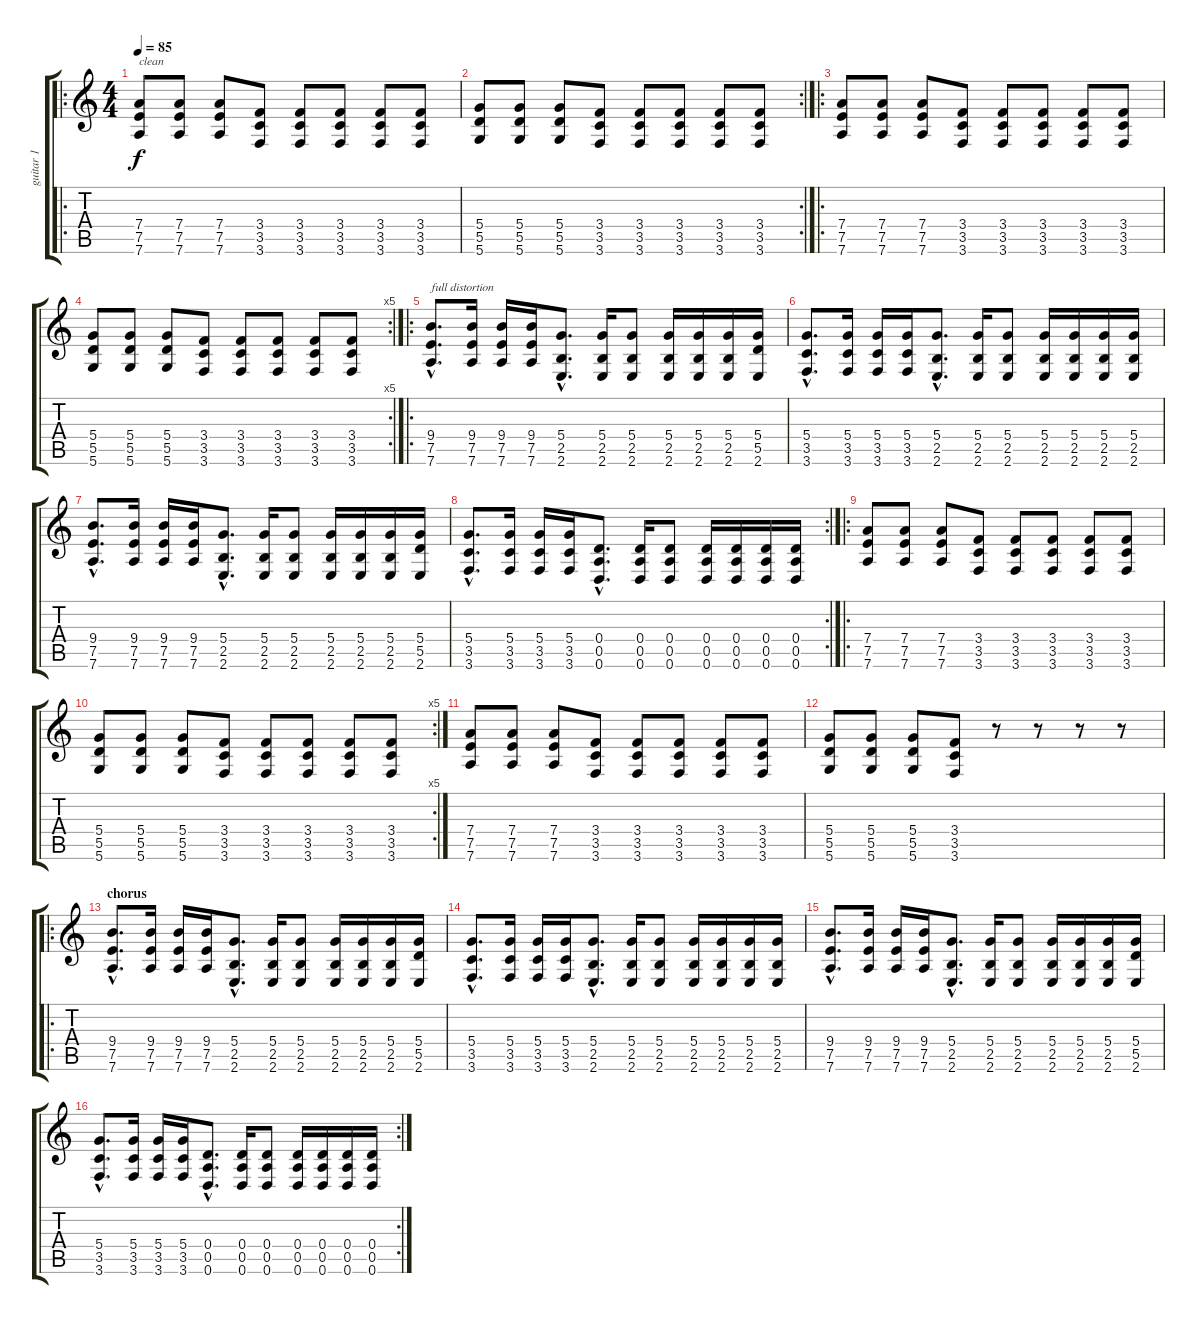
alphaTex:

\track ("guitar 1" "guitar 1") {instrument electricguitarclean}
\staff {score tabs}
\tuning (E4 B3 G3 D3 A2 D2) {hide}
\ro
\ts (4 4)
\tempo 85
\clef g2
\ks c
(7.4 7.5 7.6).8{txt "clean " dy f instrument electricguitarclean} (7.4 7.5 7.6).8 (7.4 7.5 7.6).8 (3.4 3.5 3.6).8 (3.4 3.5 3.6).8 (3.4 3.5 3.6).8 (3.4 3.5 3.6).8 (3.4 3.5 3.6).8 |
\rc 2
(5.4 5.5 5.6).8 (5.4 5.5 5.6).8 (5.4 5.5 5.6).8 (3.4 3.5 3.6).8 (3.4 3.5 3.6).8 (3.4 3.5 3.6).8 (3.4 3.5 3.6).8 (3.4 3.5 3.6).8 |
\ro
(7.4 7.5 7.6).8 (7.4 7.5 7.6).8 (7.4 7.5 7.6).8 (3.4 3.5 3.6).8 (3.4 3.5 3.6).8 (3.4 3.5 3.6).8 (3.4 3.5 3.6).8 (3.4 3.5 3.6).8 |
\rc 5
(5.4 5.5 5.6).8 (5.4 5.5 5.6).8 (5.4 5.5 5.6).8 (3.4 3.5 3.6).8 (3.4 3.5 3.6).8 (3.4 3.5 3.6).8 (3.4 3.5 3.6).8 (3.4 3.5 3.6).8 |
\ro
(9.4{hac} 7.5{hac} 7.6{hac}).8{d txt "full distortion"} (9.4 7.5 7.6).16 (9.4 7.5 7.6).16 (9.4 7.5 7.6).16 (5.4{hac} 2.5{hac} 2.6{hac}).8{d} (5.4 2.5 2.6).16 (5.4 2.5 2.6).8 (5.4 2.5 2.6).16 (5.4 2.5 2.6).16 (5.4 2.5 2.6).16 (5.4 5.5 2.6).16 |
(5.4{hac} 3.5{hac} 3.6{hac}).8{d} (5.4 3.5 3.6).16 (5.4 3.5 3.6).16 (5.4 3.5 3.6).16 (5.4{hac} 2.5{hac} 2.6{hac}).8{d} (5.4 2.5 2.6).16 (5.4 2.5 2.6).8 (5.4 2.5 2.6).16 (5.4 2.5 2.6).16 (5.4 2.5 2.6).16 (5.4 2.5 2.6).16 |
(9.4{hac} 7.5{hac} 7.6{hac}).8{d} (9.4 7.5 7.6).16 (9.4 7.5 7.6).16 (9.4 7.5 7.6).16 (5.4{hac} 2.5{hac} 2.6{hac}).8{d} (5.4 2.5 2.6).16 (5.4 2.5 2.6).8 (5.4 2.5 2.6).16 (5.4 2.5 2.6).16 (5.4 2.5 2.6).16 (5.4 5.5 2.6).16 |
\rc 2
(5.4{hac} 3.5{hac} 3.6{hac}).8{d} (5.4 3.5 3.6).16 (5.4 3.5 3.6).16 (5.4 3.5 3.6).16 (0.4{hac} 0.5{hac} 0.6{hac}).8{d} (0.4 0.5 0.6).16 (0.4 0.5 0.6).8 (0.4 0.5 0.6).16 (0.4 0.5 0.6).16 (0.4 0.5 0.6).16 (0.4 0.5 0.6).16 |
\ro
(7.4 7.5 7.6).8 (7.4 7.5 7.6).8 (7.4 7.5 7.6).8 (3.4 3.5 3.6).8 (3.4 3.5 3.6).8 (3.4 3.5 3.6).8 (3.4 3.5 3.6).8 (3.4 3.5 3.6).8 |
\rc 5
(5.4 5.5 5.6).8 (5.4 5.5 5.6).8 (5.4 5.5 5.6).8 (3.4 3.5 3.6).8 (3.4 3.5 3.6).8 (3.4 3.5 3.6).8 (3.4 3.5 3.6).8 (3.4 3.5 3.6).8 |
(7.4 7.5 7.6).8 (7.4 7.5 7.6).8 (7.4 7.5 7.6).8 (3.4 3.5 3.6).8 (3.4 3.5 3.6).8 (3.4 3.5 3.6).8 (3.4 3.5 3.6).8 (3.4 3.5 3.6).8 |
(5.4 5.5 5.6).8 (5.4 5.5 5.6).8 (5.4 5.5 5.6).8 (3.4 3.5 3.6).8 r.8 r.8 r.8 r.8 |
\ro
\section ("" "chorus")
(9.4{hac} 7.5{hac} 7.6{hac}).8{d} (9.4 7.5 7.6).16 (9.4 7.5 7.6).16 (9.4 7.5 7.6).16 (5.4{hac} 2.5{hac} 2.6{hac}).8{d} (5.4 2.5 2.6).16 (5.4 2.5 2.6).8 (5.4 2.5 2.6).16 (5.4 2.5 2.6).16 (5.4 2.5 2.6).16 (5.4 5.5 2.6).16 |
(5.4{hac} 3.5{hac} 3.6{hac}).8{d} (5.4 3.5 3.6).16 (5.4 3.5 3.6).16 (5.4 3.5 3.6).16 (5.4{hac} 2.5{hac} 2.6{hac}).8{d} (5.4 2.5 2.6).16 (5.4 2.5 2.6).8 (5.4 2.5 2.6).16 (5.4 2.5 2.6).16 (5.4 2.5 2.6).16 (5.4 2.5 2.6).16 |
(9.4{hac} 7.5{hac} 7.6{hac}).8{d} (9.4 7.5 7.6).16 (9.4 7.5 7.6).16 (9.4 7.5 7.6).16 (5.4{hac} 2.5{hac} 2.6{hac}).8{d} (5.4 2.5 2.6).16 (5.4 2.5 2.6).8 (5.4 2.5 2.6).16 (5.4 2.5 2.6).16 (5.4 2.5 2.6).16 (5.4 5.5 2.6).16 |
\rc 2
(5.4{hac} 3.5{hac} 3.6{hac}).8{d} (5.4 3.5 3.6).16 (5.4 3.5 3.6).16 (5.4 3.5 3.6).16 (0.4{hac} 0.5{hac} 0.6{hac}).8{d} (0.4 0.5 0.6).16 (0.4 0.5 0.6).8 (0.4 0.5 0.6).16 (0.4 0.5 0.6).16 (0.4 0.5 0.6).16 (0.4 0.5 0.6).16
